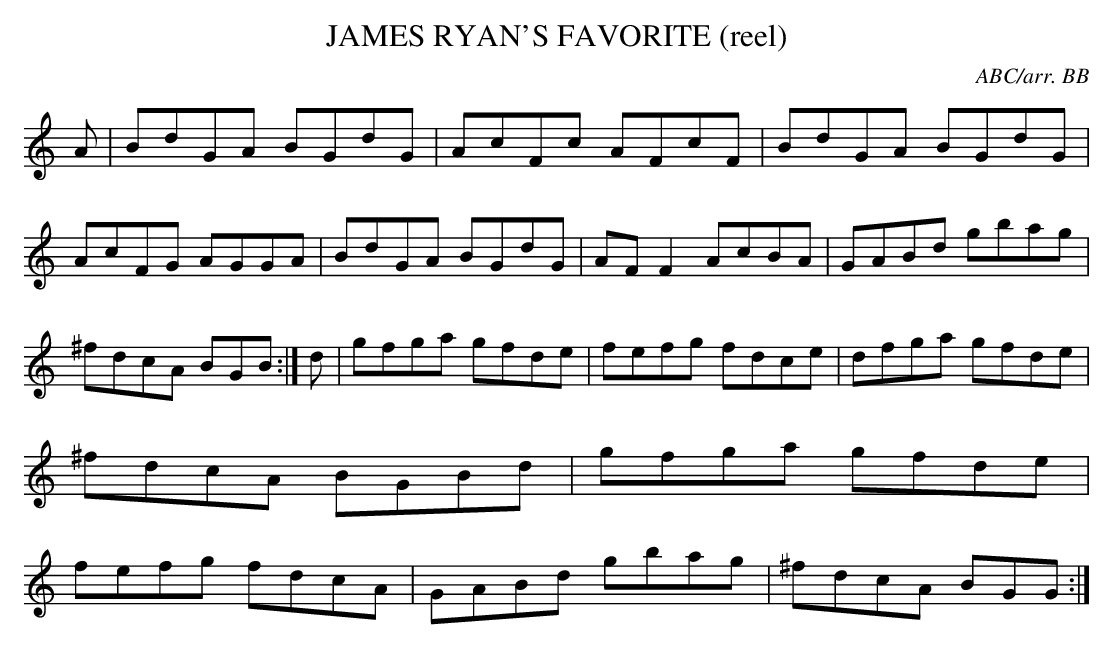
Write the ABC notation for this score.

X:1
T:JAMES RYAN'S FAVORITE (reel)\
C:ABC/arr. BB\
M:C\
K:Gmix\
A|BdGA BGdG|AcFc AFcF|BdGA BGdG|AcFG AGGA|\
BdGA BGdG|AFF2 AcBA|GABd gbag|^fdcA BGB :|\
d|gfga gfde|fefg fdce|dfga gfde|^fdcA BGBd|\
gfga gfde|fefg fdcA|GABd gbag|^fdcA BGG :|\
\
\
